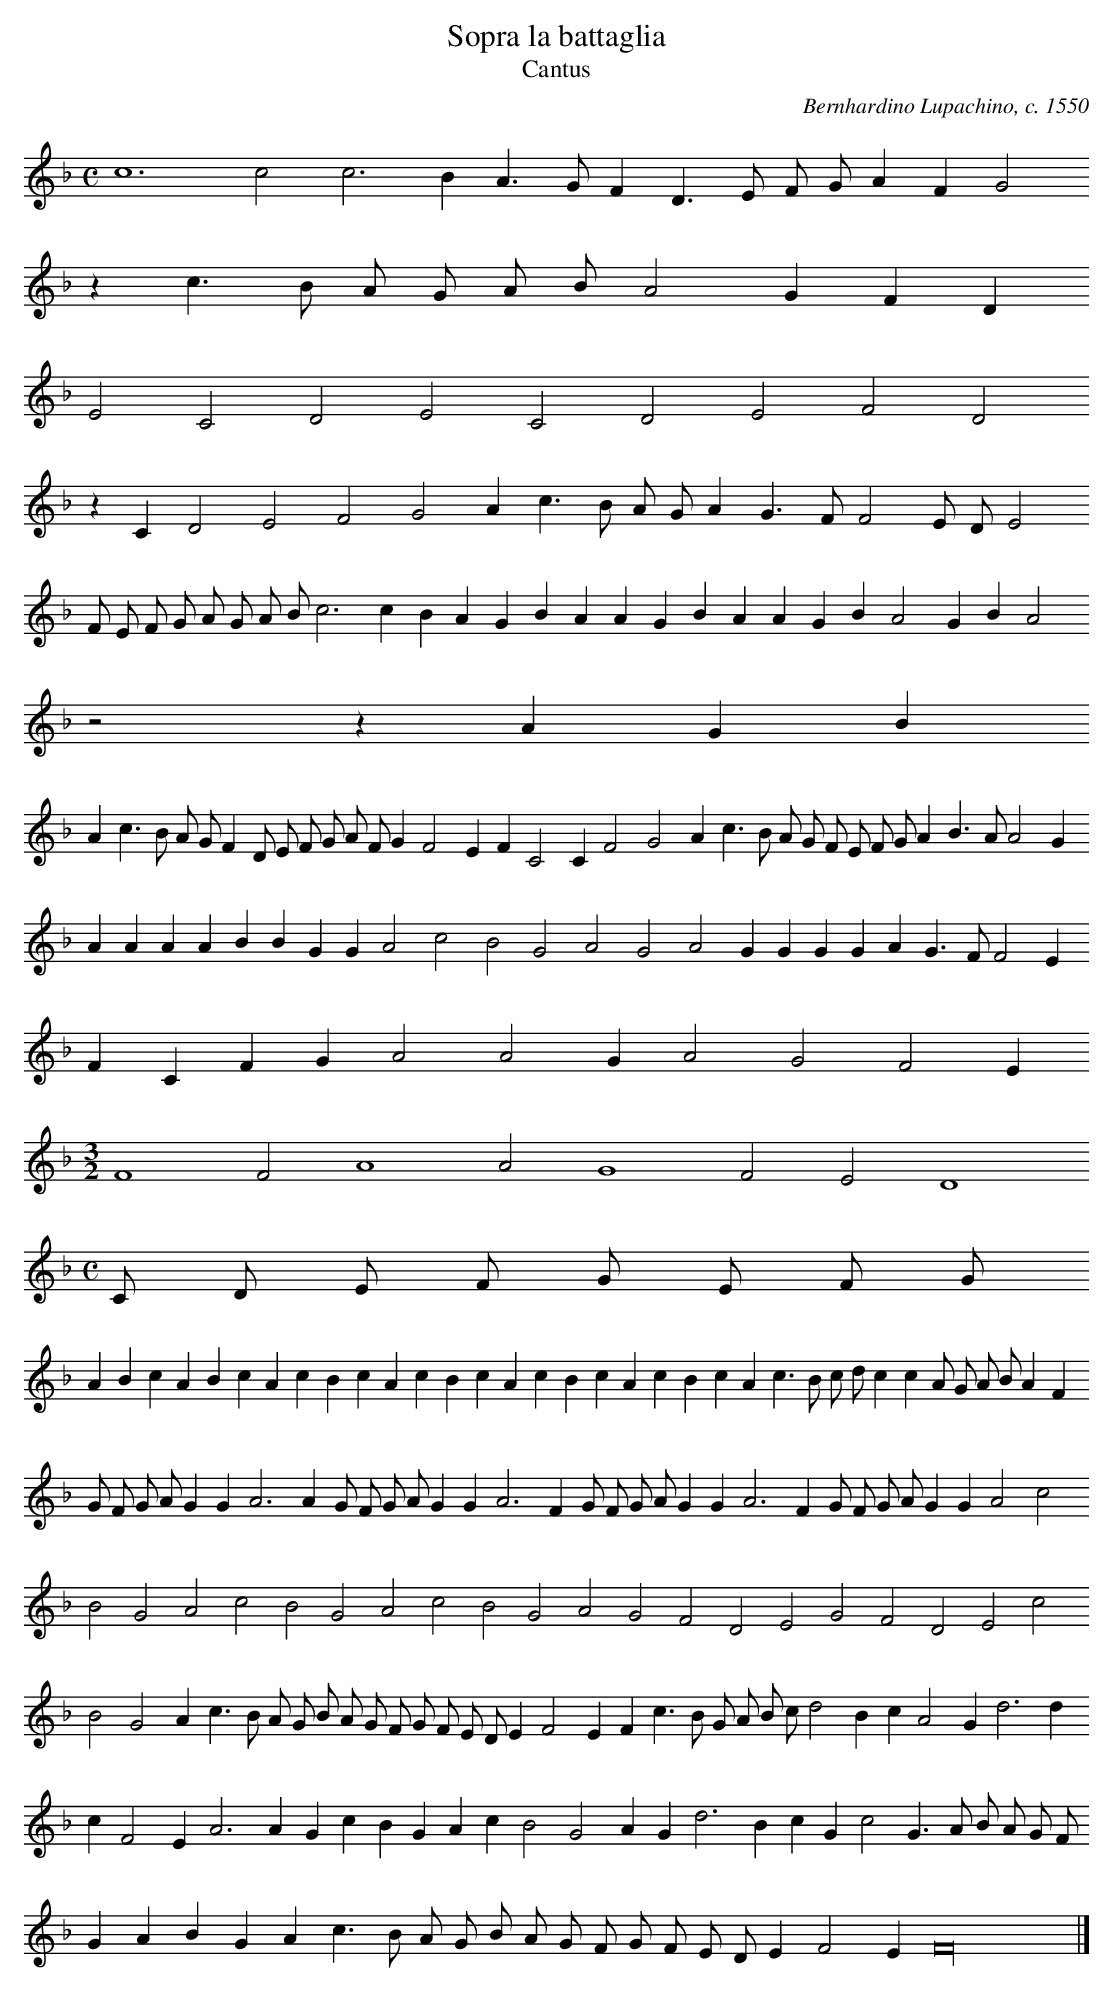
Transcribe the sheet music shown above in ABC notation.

X:1
T:Sopra la battaglia
T:Cantus
C:Bernhardino Lupachino, c. 1550
M:C
L:1/4
K:F
c6 c2 c3 B A > G F D > E F/ G/ A F G2
z c > B A/ G/ A/ B/ A2 G F D
E2 C2 D2 E2 C2 D2 E2 F2 D2
z C D2 E2 F2 G2 A c > B A/ G/ A G > F F2 E/ D/ E2
F/ E/ F/ G/ A/ G/ A/ B/ c3 c B A G B A A G B A A G B A2 G B A2
z2 z A G B
A c > B A/ G/ F D/ E/ F/ G/ A/ F/ G F2 E F C2 C F2 G2 A c > B A/ G/ F/ E/ F/ G/ A B > A A2 G
A A A A B B G G A2 c2 B2 G2 A2 G2 A2 G G G G A G > F F2 E
F C F G A2 A2 G A2 G2 F2 E
M:3/2
L:1/2
F2 F A2 A G2 F E D2
M:C
L:1/4
C/ D/ E/ F/ G/ E/ F/ G/
A B c A B c A c B c A c B c A c B c A c B c A c > B c/ d/ c c A/ G/ A/ B/ A F
G/ F/ G/ A/ G G A3 A G/ F/ G/ A/ G G A3 F G/ F/ G/ A/ G G A3 F G/ F/ G/ A/ G G A2 c2
B2 G2 A2 c2 B2 G2 A2 c2 B2 G2 A2 G2 F2 D2 E2 G2 F2 D2 E2 c2
B2 G2 A c > B A/ G/ B/ A/ G/ F/ G/ F/ E/ D/ E F2 E F c > B G/ A/ B/ c/ d2 B c A2 G d3 d
c F2 E A3 A G c B G A c B2 G2 A G d3 B c G c2 G > A B/ A/ G/ F/
G A B G A c > B A/ G/ B/ A/ G/ F/ G/ F/ E/ D/ E F2 E F16 |]
